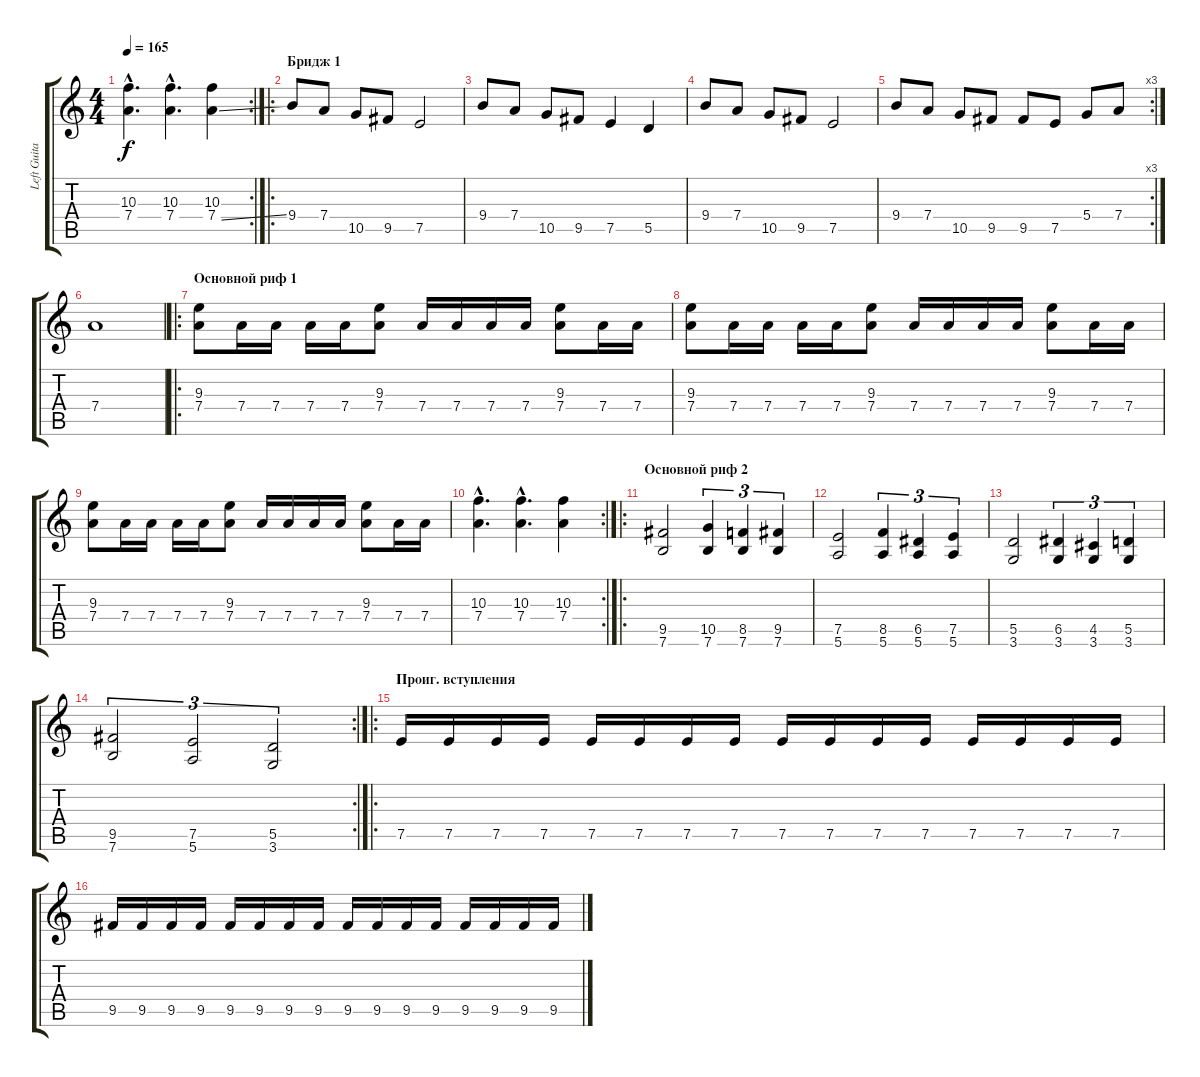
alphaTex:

\track ("Left Guitar" "Left Guita") {instrument distortionguitar}
\staff {score tabs}
\tuning (E4 B3 G3 D3 A2 E2) {hide}
\rc 2
\ts (4 4)
\tempo 165
\clef g2
\ks c
(10.3{hac} 7.4{hac}).4{d dy f} (10.3{hac} 7.4{hac}).4{d} (10.3 7.4{ss}).4 |
\ro
\section ("" "Бридж 1")
9.4.8 7.4.8 10.5.8 9.5.8 7.5.2 |
9.4.8 7.4.8 10.5.8 9.5.8 7.5.4 5.5.4 |
9.4.8 7.4.8 10.5.8 9.5.8 7.5.2 |
\rc 3
9.4.8 7.4.8 10.5.8 9.5.8 9.5.8 7.5.8 5.4.8 7.4.8 |
7.4.1 |
\ro
\section ("" "Основной риф 1")
(9.3 7.4).8 7.4.16 7.4.16 7.4.16 7.4.16 (9.3 7.4).8 7.4.16 7.4.16 7.4.16 7.4.16 (9.3 7.4).8 7.4.16 7.4.16 |
(9.3 7.4).8 7.4.16 7.4.16 7.4.16 7.4.16 (9.3 7.4).8 7.4.16 7.4.16 7.4.16 7.4.16 (9.3 7.4).8 7.4.16 7.4.16 |
(9.3 7.4).8 7.4.16 7.4.16 7.4.16 7.4.16 (9.3 7.4).8 7.4.16 7.4.16 7.4.16 7.4.16 (9.3 7.4).8 7.4.16 7.4.16 |
\rc 2
(10.3{hac} 7.4{hac}).4{d} (10.3{hac} 7.4{hac}).4{d} (10.3 7.4).4 |
\ro
\section ("" "Основной риф 2")
(9.5 7.6).2 (10.5 7.6).4{tu (3 2)} (8.5 7.6).4{tu (3 2)} (9.5 7.6).4{tu (3 2)} |
(7.5 5.6).2 (8.5 5.6).4{tu (3 2)} (6.5 5.6).4{tu (3 2)} (7.5 5.6).4{tu (3 2)} |
(5.5 3.6).2 (6.5 3.6).4{tu (3 2)} (4.5 3.6).4{tu (3 2)} (5.5 3.6).4{tu (3 2)} |
\rc 2
(9.5 7.6).2{tu (3 2)} (7.5 5.6).2{tu (3 2)} (5.5 3.6).2{tu (3 2)} |
\ro
\section ("" "Проиг. вступления")
7.5.16 7.5.16 7.5.16 7.5.16 7.5.16 7.5.16 7.5.16 7.5.16 7.5.16 7.5.16 7.5.16 7.5.16 7.5.16 7.5.16 7.5.16 7.5.16 |
9.5.16 9.5.16 9.5.16 9.5.16 9.5.16 9.5.16 9.5.16 9.5.16 9.5.16 9.5.16 9.5.16 9.5.16 9.5.16 9.5.16 9.5.16 9.5.16
